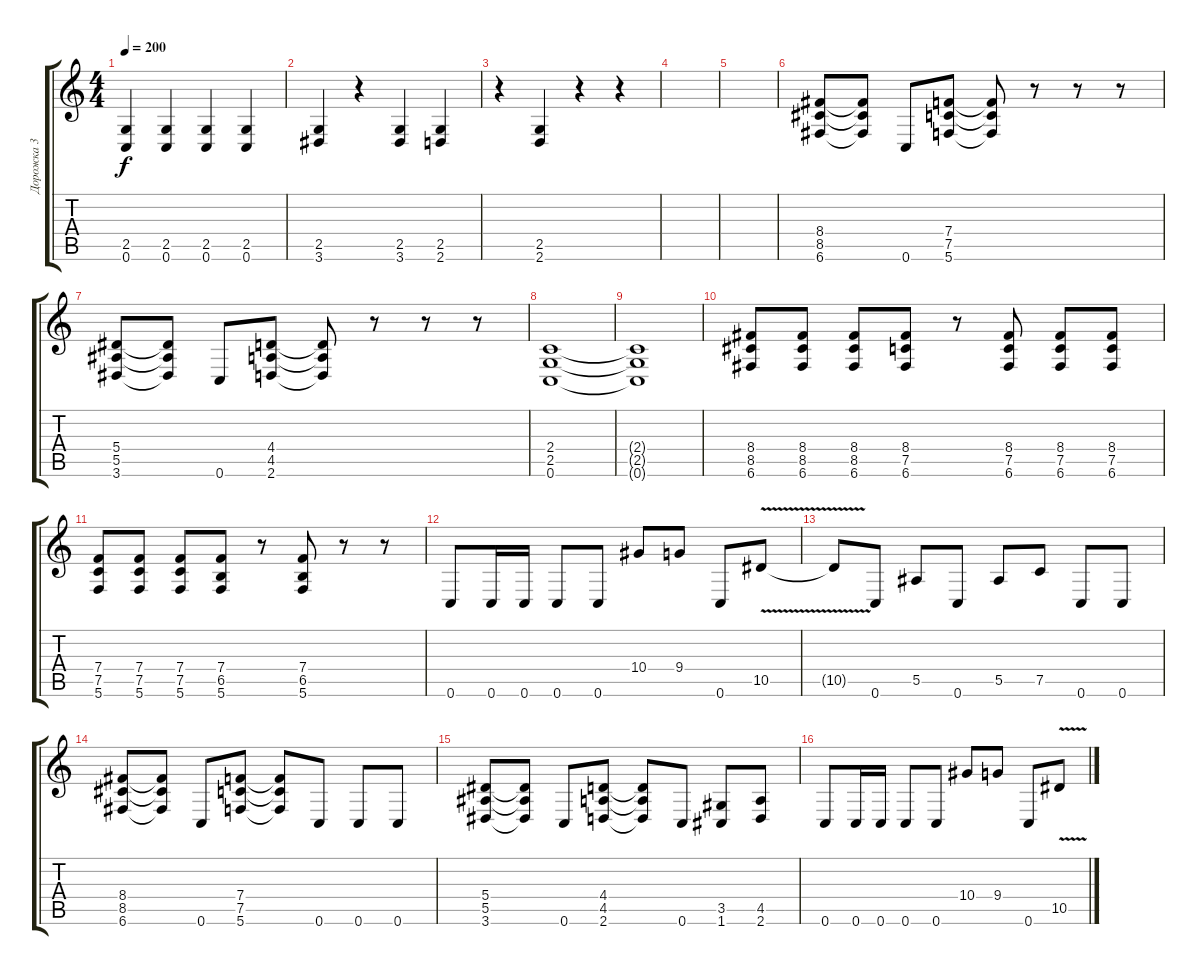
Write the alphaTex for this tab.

\track ("Дорожка 3" "Дорожка 3") {instrument distortionguitar}
\staff {score tabs}
\tuning (C4 G3 Eb3 Bb2 F2 C2) {hide}
\ts (4 4)
\tempo 200
\clef g2
\ks c
(2.5 0.6).4{dy f} (2.5 0.6).4 (2.5 0.6).4 (2.5 0.6).4 |
(2.5 3.6).4 r.4 (2.5 3.6).4 (2.5 2.6).4 |
r.4 (2.5 2.6).4 r.4 r.4 |
|
|
(8.4 8.5 6.6).8 (8.4{t} 8.5{t} 6.6{t}).8 0.6.8 (7.4 7.5 5.6).8 (7.4{t} 7.5{t} 5.6{t}).8 r.8 r.8 r.8 |
(5.4 5.5 3.6).8 (5.4{t} 5.5{t} 3.6{t}).8 0.6.8 (4.4 4.5 2.6).8 (4.4{t} 4.5{t} 2.6{t}).8 r.8 r.8 r.8 |
(2.4 2.5 0.6).1 |
(2.4{t} 2.5{t} 0.6{t}).1 |
(8.4 8.5 6.6).8 (8.4 8.5 6.6).8 (8.4 8.5 6.6).8 (8.4 7.5 6.6).8 r.8 (8.4 7.5 6.6).8 (8.4 7.5 6.6).8 (8.4 7.5 6.6).8 |
(7.4 7.5 5.6).8 (7.4 7.5 5.6).8 (7.4 7.5 5.6).8 (7.4 6.5 5.6).8 r.8 (7.4 6.5 5.6).8 r.8 r.8 |
0.6.8 0.6.16 0.6.16 0.6.8 0.6.8 10.4.8 9.4.8 0.6.8 10.5{v}.8 |
10.5{t}.8 0.6.8 5.5.8 0.6.8 5.5.8 7.5.8 0.6.8 0.6.8 |
(8.4 8.5 6.6).8 (8.4{t} 8.5{t} 6.6{t}).8 0.6.8 (7.4 7.5 5.6).8 (7.4{t} 7.5{t} 5.6{t}).8 0.6.8 0.6.8 0.6.8 |
(5.4 5.5 3.6).8 (5.4{t} 5.5{t} 3.6{t}).8 0.6.8 (4.4 4.5 2.6).8 (4.4{t} 4.5{t} 2.6{t}).8 0.6.8 (3.5 1.6).8 (4.5 2.6).8 |
0.6.8 0.6.16 0.6.16 0.6.8 0.6.8 10.4.8 9.4.8 0.6.8 10.5{v}.8
